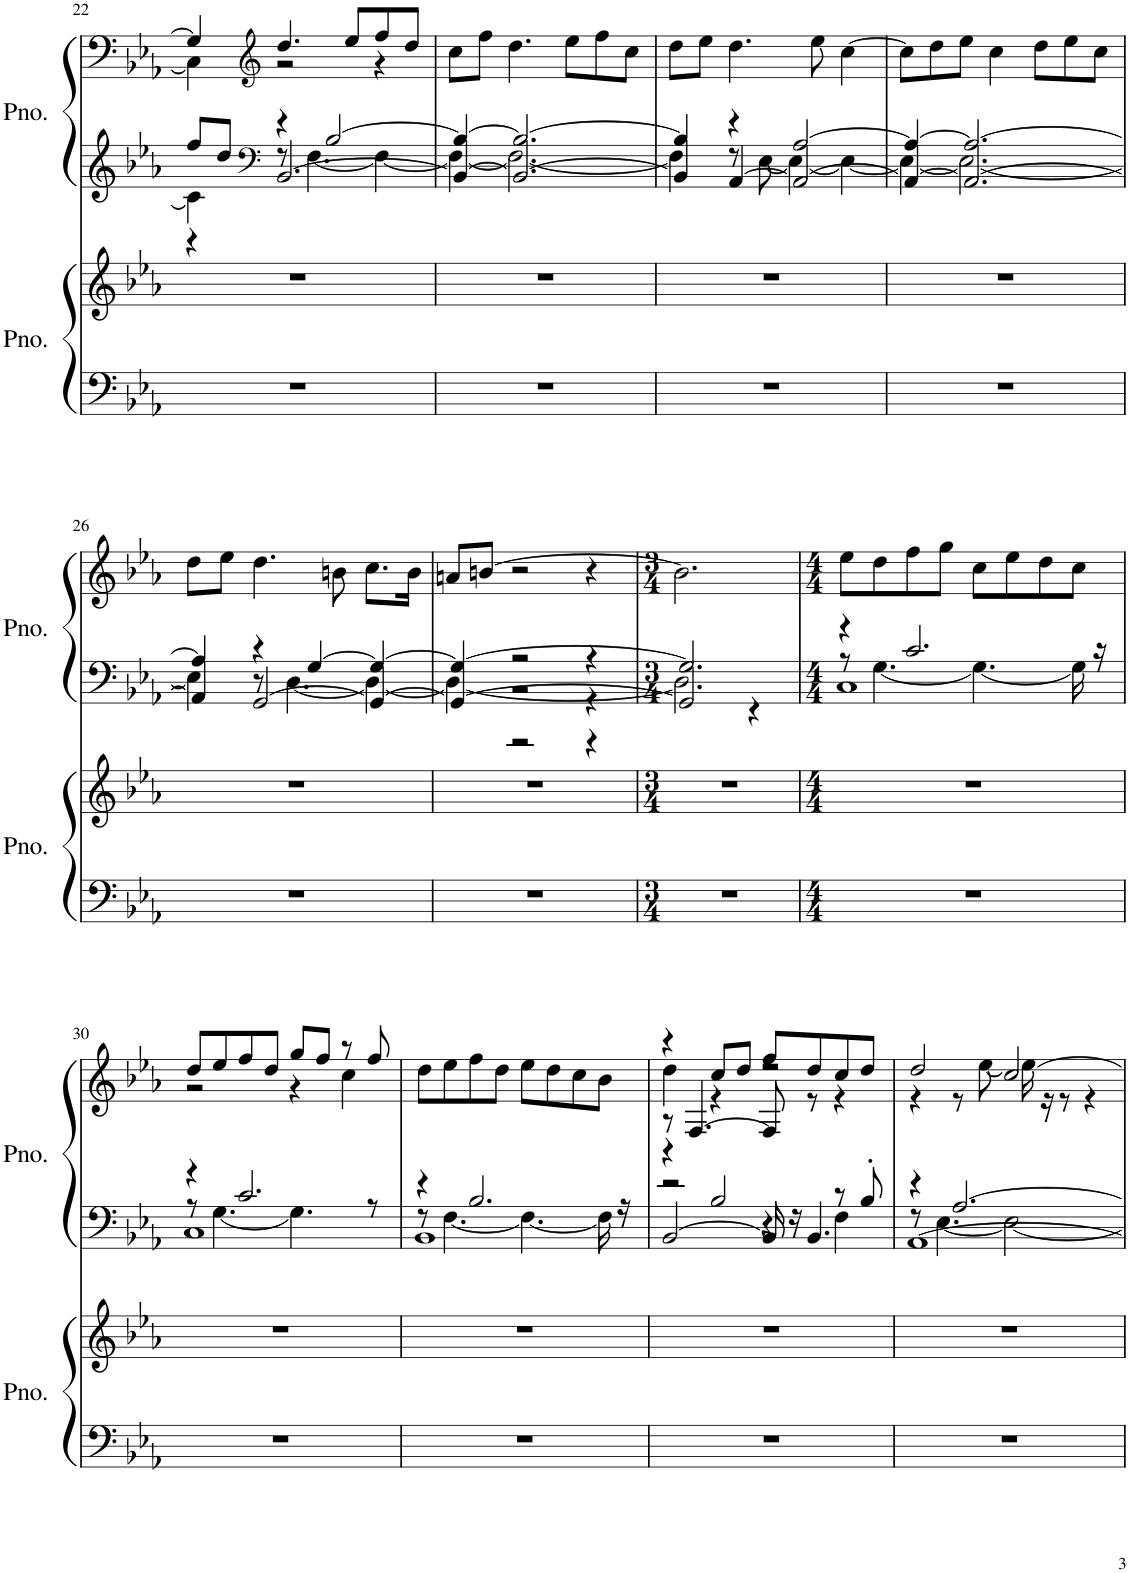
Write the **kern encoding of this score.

**kern	**kern	**kern	**kern
*part2	*part2	*part1	*part1
*staff4	*staff3	*staff2	*staff1
*I"Piano	*	*I"Piano	*
*I'Pno.	*	*I'Pno.	*
!!LO:PB:g=z
*clefF4	*clefG2	*clefG2	*clefF4
*k[b-e-a-]	*k[b-e-a-]	*k[b-e-a-]	*k[b-e-a-]
*M4/4	*M4/4	*M4/4	*M4/4
=22	=22	=22	=22
*	*	*^	*^
*	*	*	*^	*	*
1r	1r	8ff/L	4c\]	4r	4G/]	4C\]
.	.	8dd/J	.	.	.	.
*	*	*clefF4	*	*	*clefG2	*
.	.	4r	8r	[2.BB-/	4.dd/	2r
.	.	.	[4.F\	.	.	.
.	.	[2B-/	.	.	.	.
.	.	.	.	.	8ee-/L	.
.	.	.	4F\_	.	8ff/	4r
.	.	.	.	.	8dd/J	.
*	*	*	*	*	*v	*v
=23	=23	=23	=23	=23	=23
1r	1r	4B-/_	4F\_	4BB-/_	8cc\L
.	.	.	.	.	8ff\J
.	.	2.B-/_	2.F\_	2.BB-/_	4.dd\
.	.	.	.	.	8ee-\L
.	.	.	.	.	8ff\
.	.	.	.	.	8cc\J
=24	=24	=24	=24	=24	=24
1r	1r	4B-/]	4F\]	4BB-/]	8dd\L
.	.	.	.	.	8ee-\J
.	.	4r	8r	[4AA-/	4.dd\
.	.	.	[8E-\	.	.
.	.	[2A-/	4E-\_	2AA-/_	.
.	.	.	.	.	8ee-\
.	.	.	4E-\_	.	[4cc\
=25	=25	=25	=25	=25	=25
1r	1r	4A-/_	4E-\_	4AA-/_	8cc\L]
.	.	.	.	.	8dd\
.	.	2.A-/_	2.E-\_	2.AA-/_	8ee-\J
.	.	.	.	.	4cc\
.	.	.	.	.	8dd\L
.	.	.	.	.	8ee-\
.	.	.	.	.	8cc\J
!!LO:LB:g=z
=26	=26	=26	=26	=26	=26
1r	1r	4A-/]	4E-\]	4AA-/]	8dd\L
.	.	.	.	.	8ee-\J
.	.	4r	8r	[2GG/	4.dd\
.	.	.	[4.D\	.	.
.	.	[4G/	.	.	.
.	.	.	.	.	8bn\
.	.	4G/_	4D\_	4GG/_	8.cc\L
.	.	.	.	.	16b\Jk
=27	=27	=27	=27	=27	=27
1r	1r	4G/_	4D\_	4GG/_	8an/L
.	.	.	.	.	[8bn/J
.	.	2r	2r	2r	2r
.	.	4r	4r	4r	4r
=28	=28	=28	=28	=28	=28
*M3/4	*M3/4	*M3/4	*	*	*M3/4
2.r	2.r	2.G/]	2.D\]	2GG/]	2.b\]
.	.	.	.	4r	.
=29	=29	=29	=29	=29	=29
*M4/4	*M4/4	*M4/4	*	*	*M4/4
1r	1r	4r	8r	1C	8ee-\L
.	.	.	[4.G\	.	8dd\
.	.	2.c/	.	.	8ff\
.	.	.	.	.	8gg\J
.	.	.	4.G\_	.	8cc\L
.	.	.	.	.	8ee-\
.	.	.	.	.	8dd\
.	.	.	16G\]	.	8cc\J
.	.	.	16r	.	.
!!LO:LB:g=z
=30	=30	=30	=30	=30	=30
*	*	*	*	*	*^
1r	1r	4r	8r	1C	8dd/L	2r
.	.	.	[4.G\	.	8ee-/	.
.	.	2.c/	.	.	8ff/	.
.	.	.	.	.	8dd/J	.
.	.	.	4.G\]	.	8gg/L	4r
.	.	.	.	.	8ff/J	.
.	.	.	.	.	8r	4cc\
.	.	.	8r	.	8ff/	.
*	*	*	*	*	*v	*v
=31	=31	=31	=31	=31	=31
1r	1r	4r	8r	1BB-	8dd\L
.	.	.	[4.F\	.	8ee-\
.	.	2.B-/	.	.	8ff\
.	.	.	.	.	8dd\J
.	.	.	4.F\_	.	8ee-\L
.	.	.	.	.	8dd\
.	.	.	.	.	8cc\
.	.	.	16F\]	.	8b-\J
.	.	.	16r	.	.
=32	=32	=32	=32	=32	=32
*	*	*	*	*	*^
*	*	*	*	*	*	*^
1r	1r	4r	2r	[2BB-/	4r	4dd\	8r
.	.	.	.	.	.	.	[4.F/
.	.	2B-/	.	.	8cc/L	4r	.
.	.	.	.	.	8dd/J	.	.
.	.	.	4r	16BB-/]	8ff/L	2r	8F/]
.	.	.	.	16r	.	.	.
.	.	.	.	4.BB-/	8dd/	.	8r
.	.	8r	4F\	.	8cc/	.	4r
.	.	8B-'/	.	.	8dd/J	.	.
*	*	*	*	*	*	*v	*v
=33	=33	=33	=33	=33	=33	=33
1r	1r	4r	8r	[1AA-	2dd/	4r
.	.	.	[4.E-\	.	.	.
.	.	[2.A-/	.	.	.	8r
.	.	.	.	.	.	[8ee-\
.	.	.	2E-\_	.	[2cc/	16ee-\]
.	.	.	.	.	.	16r
.	.	.	.	.	.	8r
.	.	.	.	.	.	4r
*	*	*v	*v	*v	*	*
*	*	*	*v	*v
=	=	=	=
*-	*-	*-	*-
